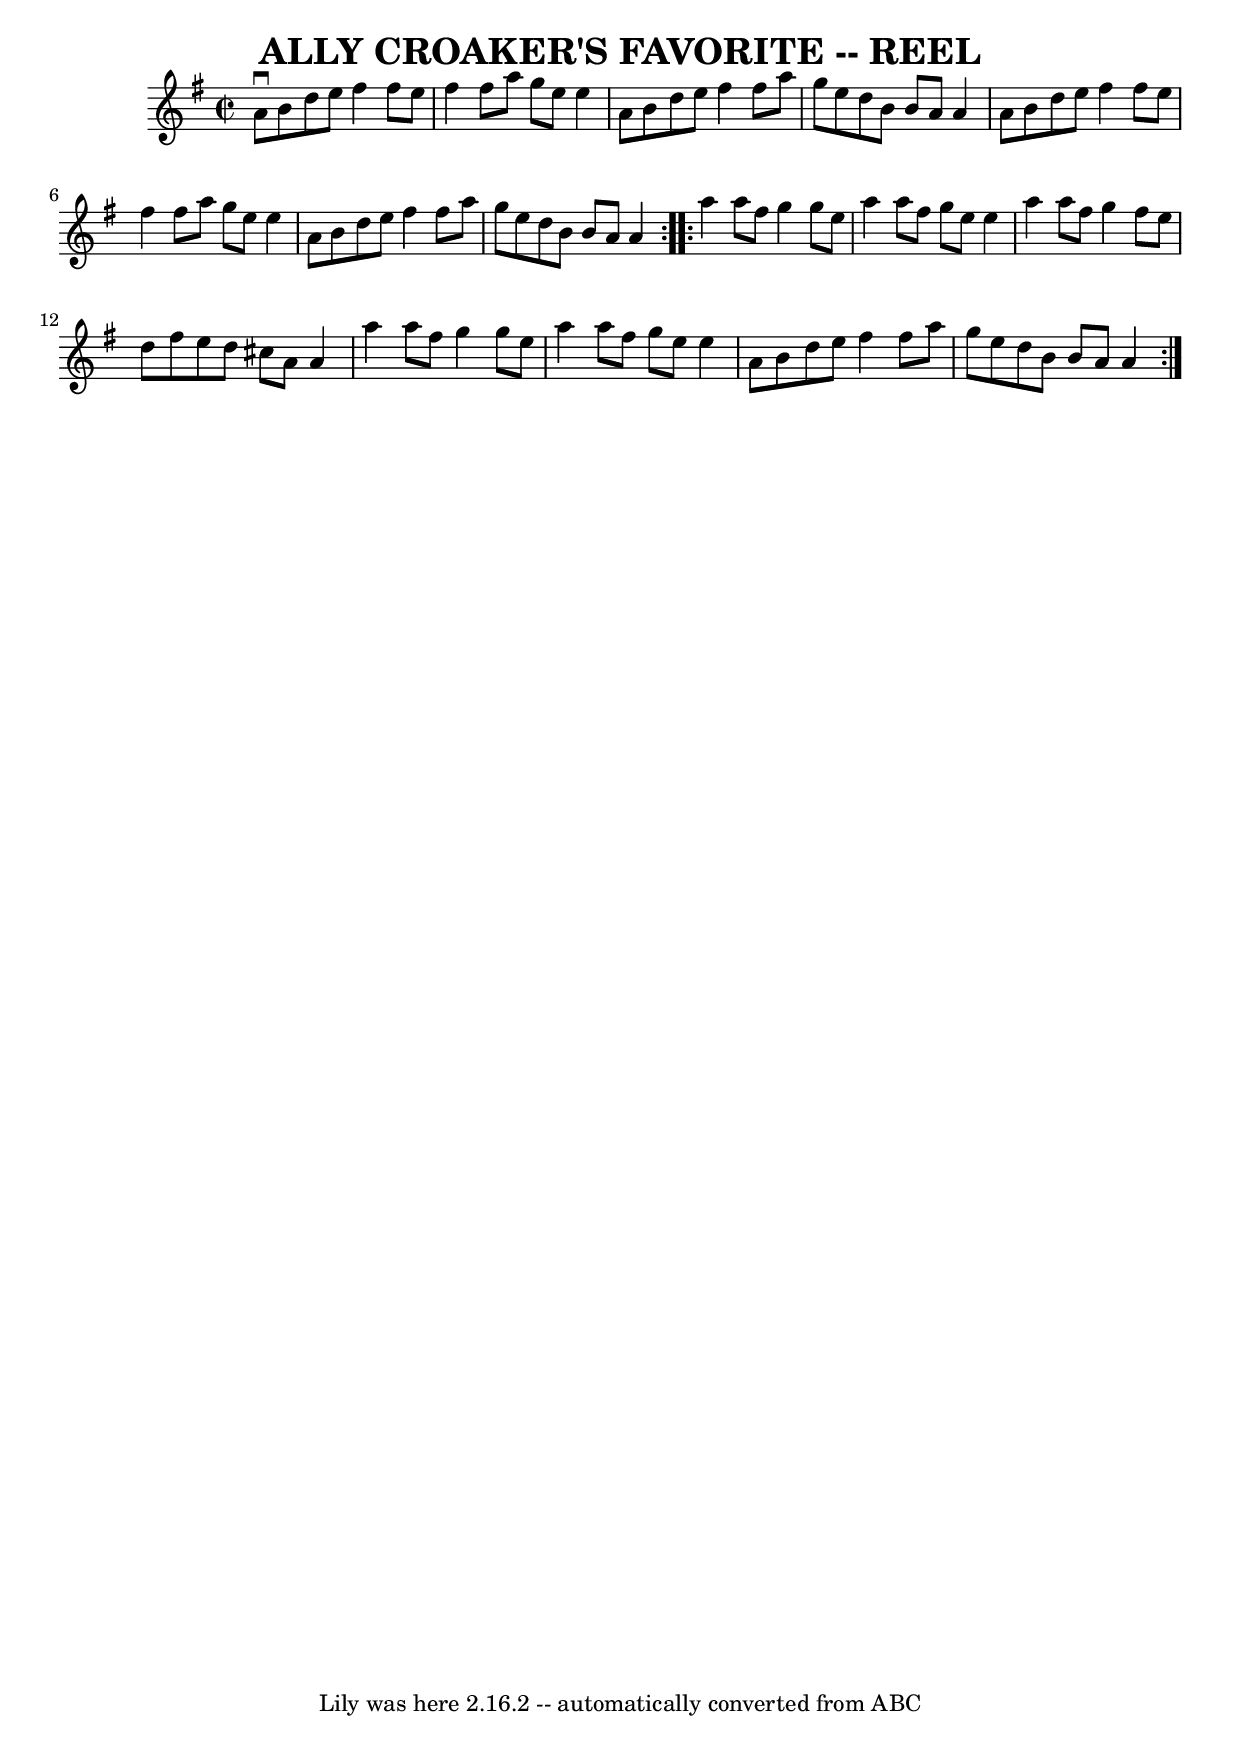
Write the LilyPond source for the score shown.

\version "2.16.2"
\include "Mammoth.ily"
\header {
  %% book = "Ryan's Mammoth Collection of Fiddle Tunes"
  crossRefNumber = "1"
  footnotes = ""
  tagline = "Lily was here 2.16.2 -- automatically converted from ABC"
  title = "ALLY CROAKER'S FAVORITE -- REEL"

}
voicedefault =  {



  \repeat volta 2 {

    \override Staff.TimeSignature #'style = #'C
    \time 2/2 
    \key a \dorian
    a'8^\downbow b'8 d''8 e''8 fis''4         fis''8 e''8     |
    fis''4 fis''8 a''8 g''8 e''8 e''4    |
    a'8 b'8 d''8 e''8 fis''4 fis''8 a''8    |
         g''8 e''8 d''8 b'8 b'8 a'8 a'4         |
    a'8 b'8       d''8 e''8 fis''4 fis''8 e''8     |
    fis''4 fis''8         a''8 g''8 e''8 e''4     |
    a'8 b'8 d''8 e''8 fis''4      fis''8 a''8     |
    g''8 e''8 d''8 b'8 b'8 a'8    
    a'4    
  }     
  \repeat volta 2 {     a''4 a''8 fis''8 g''4 g''8 e''8   |
    a''4 a''8 fis''8 g''8 e''8 e''4    |
    a''4      a''8 fis''8 g''4 fis''8 e''8     |
    d''8 fis''8         e''8 d''8 cis''8 a'8 a'4         |
    a''4 a''8 fis''8        g''4 g''8 e''8     |
    a''4 a''8 fis''8 g''8 e''8         e''4     |
    a'8 b'8 d''8 e''8 fis''4 fis''8 a''8     |
    g''8 e''8 d''8 b'8 b'8 a'8 a'4    
  }   

}

\score{
  <<

    \context Staff="default"
    {
      \voicedefault 
      
    }

  >>
  \layout {
    
  }
  \midi {
  }

}
